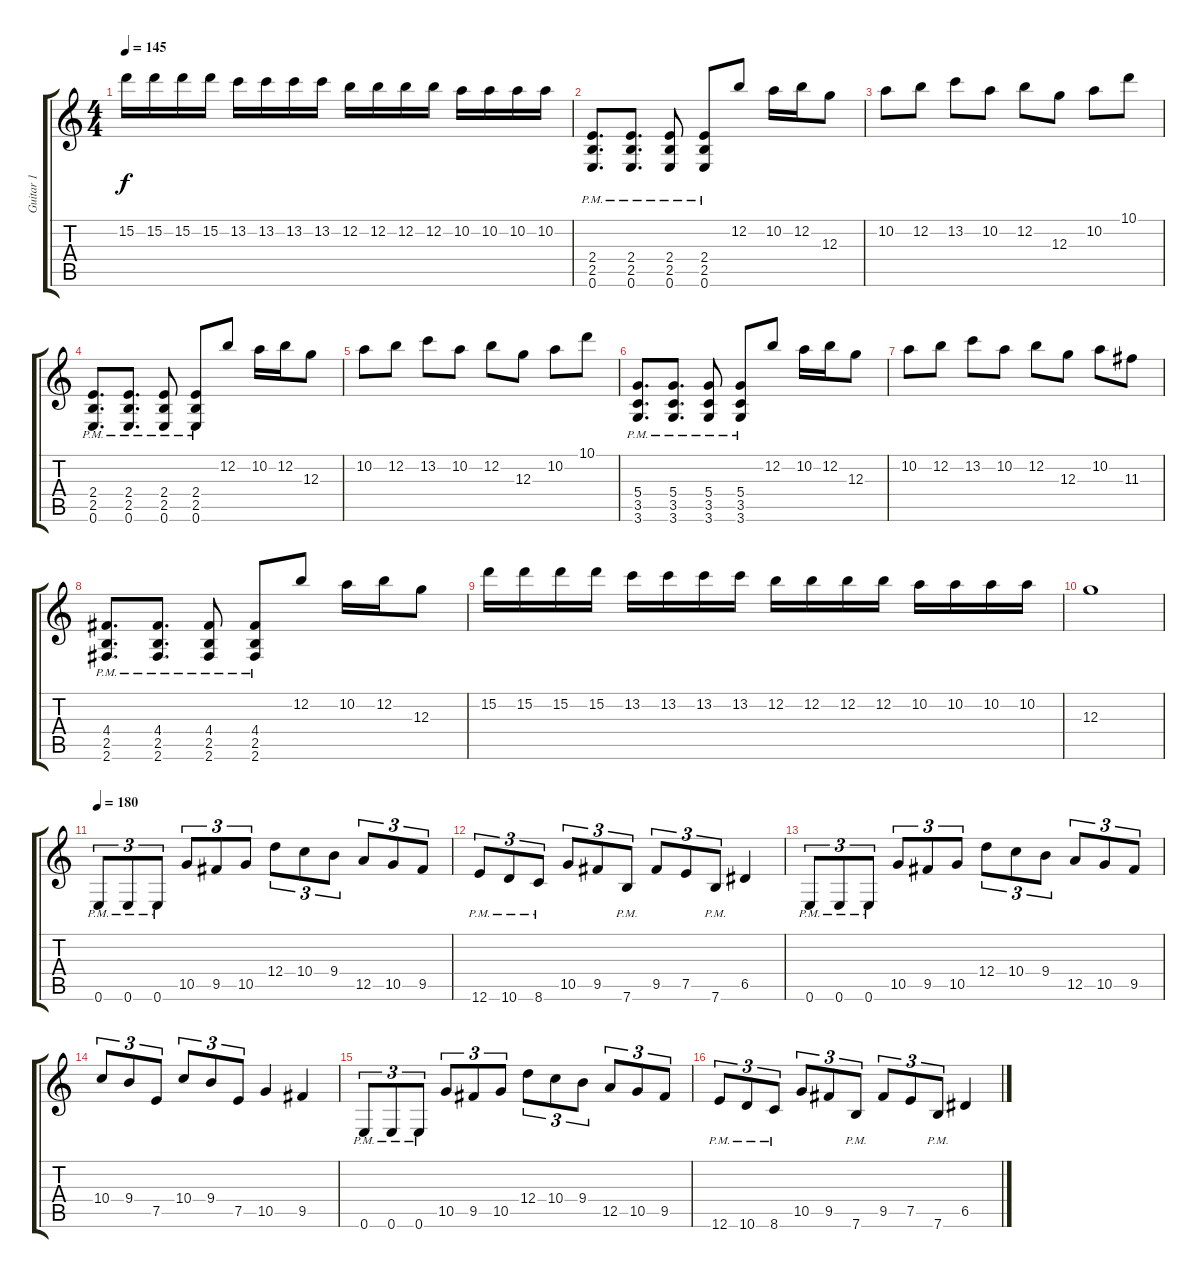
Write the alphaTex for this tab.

\track ("Guitar 1" "Guitar 1") {instrument distortionguitar}
\staff {score tabs}
\tuning (E4 B3 G3 D3 A2 E2) {hide}
\ts (4 4)
\tempo 145
\clef g2
\ks c
15.2.16{dy f} 15.2.16 15.2.16 15.2.16 13.2.16 13.2.16 13.2.16 13.2.16 12.2.16 12.2.16 12.2.16 12.2.16 10.2.16 10.2.16 10.2.16 10.2.16 |
(2.4{pm} 2.5{pm} 0.6{pm}).8{d} (2.4{pm} 2.5{pm} 0.6{pm}).8{d} (2.4{pm} 2.5{pm} 0.6{pm}).8 (2.4{pm} 2.5{pm} 0.6{pm}).8 12.2.8 10.2.16 12.2.16 12.3.8 |
10.2.8 12.2.8 13.2.8 10.2.8 12.2.8 12.3.8 10.2.8 10.1.8 |
(2.4{pm} 2.5{pm} 0.6{pm}).8{d} (2.4{pm} 2.5{pm} 0.6{pm}).8{d} (2.4{pm} 2.5{pm} 0.6{pm}).8 (2.4{pm} 2.5{pm} 0.6{pm}).8 12.2.8 10.2.16 12.2.16 12.3.8 |
10.2.8 12.2.8 13.2.8 10.2.8 12.2.8 12.3.8 10.2.8 10.1.8 |
(5.4{pm} 3.5{pm} 3.6{pm}).8{d} (5.4{pm} 3.5{pm} 3.6{pm}).8{d} (5.4{pm} 3.5{pm} 3.6{pm}).8 (5.4{pm} 3.5{pm} 3.6{pm}).8 12.2.8 10.2.16 12.2.16 12.3.8 |
10.2.8 12.2.8 13.2.8 10.2.8 12.2.8 12.3.8 10.2.8 11.3.8 |
(4.4{pm} 2.5{pm} 2.6{pm}).8{d} (4.4{pm} 2.5{pm} 2.6{pm}).8{d} (4.4{pm} 2.5{pm} 2.6{pm}).8 (4.4{pm} 2.5{pm} 2.6{pm}).8 12.2.8 10.2.16 12.2.16 12.3.8 |
15.2.16 15.2.16 15.2.16 15.2.16 13.2.16 13.2.16 13.2.16 13.2.16 12.2.16 12.2.16 12.2.16 12.2.16 10.2.16 10.2.16 10.2.16 10.2.16 |
12.3.1 |
\tempo 180
0.6{pm}.8{tu (3 2)} 0.6{pm}.8{tu (3 2)} 0.6{pm}.8{tu (3 2)} 10.5.8{tu (3 2)} 9.5.8{tu (3 2)} 10.5.8{tu (3 2)} 12.4.8{tu (3 2)} 10.4.8{tu (3 2)} 9.4.8{tu (3 2)} 12.5.8{tu (3 2)} 10.5.8{tu (3 2)} 9.5.8{tu (3 2)} |
12.6{pm}.8{tu (3 2)} 10.6{pm}.8{tu (3 2)} 8.6{pm}.8{tu (3 2)} 10.5.8{tu (3 2)} 9.5.8{tu (3 2)} 7.6{pm}.8{tu (3 2)} 9.5.8{tu (3 2)} 7.5.8{tu (3 2)} 7.6{pm}.8{tu (3 2)} 6.5.4 |
0.6{pm}.8{tu (3 2)} 0.6{pm}.8{tu (3 2)} 0.6{pm}.8{tu (3 2)} 10.5.8{tu (3 2)} 9.5.8{tu (3 2)} 10.5.8{tu (3 2)} 12.4.8{tu (3 2)} 10.4.8{tu (3 2)} 9.4.8{tu (3 2)} 12.5.8{tu (3 2)} 10.5.8{tu (3 2)} 9.5.8{tu (3 2)} |
10.4.8{tu (3 2)} 9.4.8{tu (3 2)} 7.5.8{tu (3 2)} 10.4.8{tu (3 2)} 9.4.8{tu (3 2)} 7.5.8{tu (3 2)} 10.5.4 9.5.4 |
0.6{pm}.8{tu (3 2)} 0.6{pm}.8{tu (3 2)} 0.6{pm}.8{tu (3 2)} 10.5.8{tu (3 2)} 9.5.8{tu (3 2)} 10.5.8{tu (3 2)} 12.4.8{tu (3 2)} 10.4.8{tu (3 2)} 9.4.8{tu (3 2)} 12.5.8{tu (3 2)} 10.5.8{tu (3 2)} 9.5.8{tu (3 2)} |
12.6{pm}.8{tu (3 2)} 10.6{pm}.8{tu (3 2)} 8.6{pm}.8{tu (3 2)} 10.5.8{tu (3 2)} 9.5.8{tu (3 2)} 7.6{pm}.8{tu (3 2)} 9.5.8{tu (3 2)} 7.5.8{tu (3 2)} 7.6{pm}.8{tu (3 2)} 6.5.4
